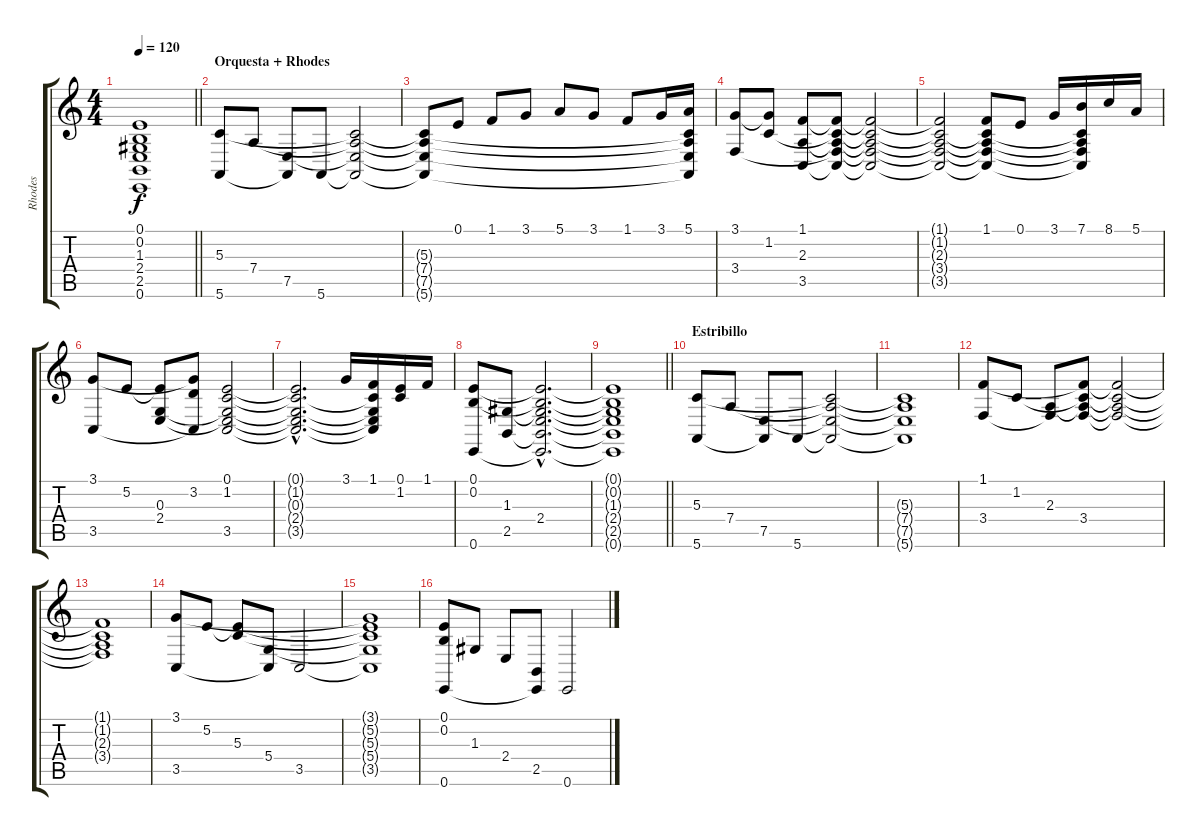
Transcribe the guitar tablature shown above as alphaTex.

\track ("Rhodes" "Rhodes") {instrument electricpiano1}
\staff {score tabs}
\tuning (E4 B3 G3 D3 A2 E2) {hide}
\ts (4 4)
\tempo 120
\clef g2
\barLineRight lightlight
\ks c
(0.1{t} 0.2{t} 1.3{t} 2.4{t} 2.5{t} 0.6{t}).1{dy f} |
\section ("" "Orquesta + Rhodes")
(5.3 5.6).8 7.4.8 (7.5 5.6{t}).8 5.6.8 (5.3{t} 7.4{t} 7.5{t} 5.6{t}).2 |
(5.3{t} 7.4{t} 7.5{t} 5.6{t}).8 0.1.8 1.1.8 3.1.8 5.1.8 3.1.8 1.1.8 3.1.16 (5.1 5.3{t} 7.4{t} 7.5{t} 5.6{t}).16 |
(3.1 3.4).8 (3.1{t} 1.2).8 (1.1 2.3 3.5).8 (1.1{t} 1.2{t} 2.3{t} 3.4{t} 3.5{t}).8 (1.1{t} 1.2{t} 2.3{t} 3.4{t} 3.5{t}).2 |
(1.1{t} 1.2{t} 2.3{t} 3.4{t} 3.5{t}).2 (1.1 1.2{t} 2.3{t} 3.4{t} 3.5{t}).8 0.1.8 3.1.16 (7.1 1.2{t} 2.3{t} 3.4{t} 3.5{t}).16 8.1.16 5.1.16 |
(3.1 3.5).8 5.2.8 (5.2{t} 0.3 2.4).8 (3.1{t} 3.2 3.5{t}).8 (0.1 1.2 0.3{t} 2.4{t} 3.5).2 |
(0.1{hac t} 1.2{hac t} 0.3{hac t} 2.4{hac t} 3.5{hac t}).2{d} 3.1.16 (1.1 1.2{t} 0.3{t} 2.4{t} 3.5{t}).16 (0.1 1.2).16 1.1.16 |
(0.1 0.2 0.6).8 (1.3 2.5).8 (0.1{hac t} 0.2{hac t} 1.3{hac t} 2.4{hac} 2.5{hac t} 0.6{hac t}).2{d} |
\barLineRight lightlight
(0.1{t} 0.2{t} 1.3{t} 2.4{t} 2.5{t} 0.6{t}).1 |
\section ("" "Estribillo")
(5.3 5.6).8 7.4.8 (7.5 5.6{t}).8 5.6.8 (5.3{t} 7.4{t} 7.5{t} 5.6{t}).2 |
(5.3{t} 7.4{t} 7.5{t} 5.6{t}).1 |
(1.1 3.4).8 1.2.8 (2.3 3.4{t}).8 (1.1{t} 1.2{t} 2.3{t} 3.4).8 (1.1{t} 1.2{t} 2.3{t} 3.4{t}).2 |
(1.1{t} 1.2{t} 2.3{t} 3.4{t}).1 |
(3.1 3.5).8 5.2.8 (5.2{t} 5.3).8 (5.4 3.5{t}).8 3.5.2 |
(3.1{t} 5.2{t} 5.3{t} 5.4{t} 3.5{t}).1 |
(0.1 0.2 0.6).8 1.3.8 2.4.8 (2.5 0.6{t}).8 0.6.2
